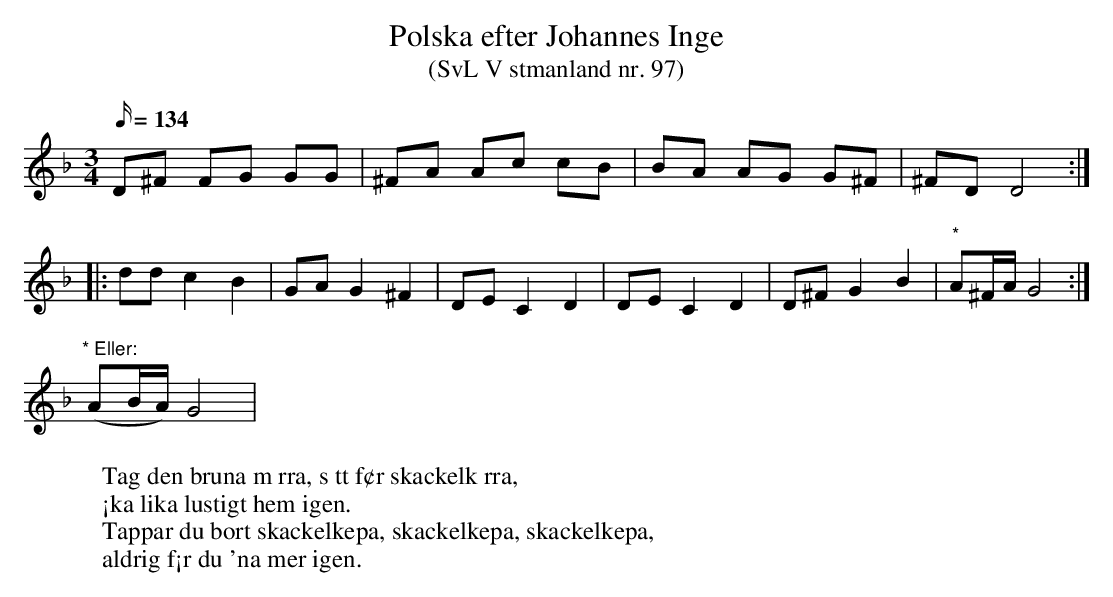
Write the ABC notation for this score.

X:1
T: Polska efter Johannes Inge
T: (SvL V stmanland nr. 97)
M: 3/4
L: 1/16
Q: 134
K: Dm
D2^F2 F2G2 G2G2 | ^F2A2 A2c2 c2B2 | B2A2 A2G2 G2^F2 | ^F2D2 D8 ::
d2d2 c4 B4 | G2A2 G4 ^F4 | D2E2 C4 D4 | D2E2 C4 D4 | D2^F2 G4 B4 | "*"A2^FA G8 :|
"* Eller:" (A2BA) G8 |
W: Tag den bruna m rra, s tt f¢r skackelk rra,
W: ¡ka lika lustigt hem igen.
W: Tappar du bort skackelkepa, skackelkepa, skackelkepa,
W: aldrig f¡r du 'na mer igen.
